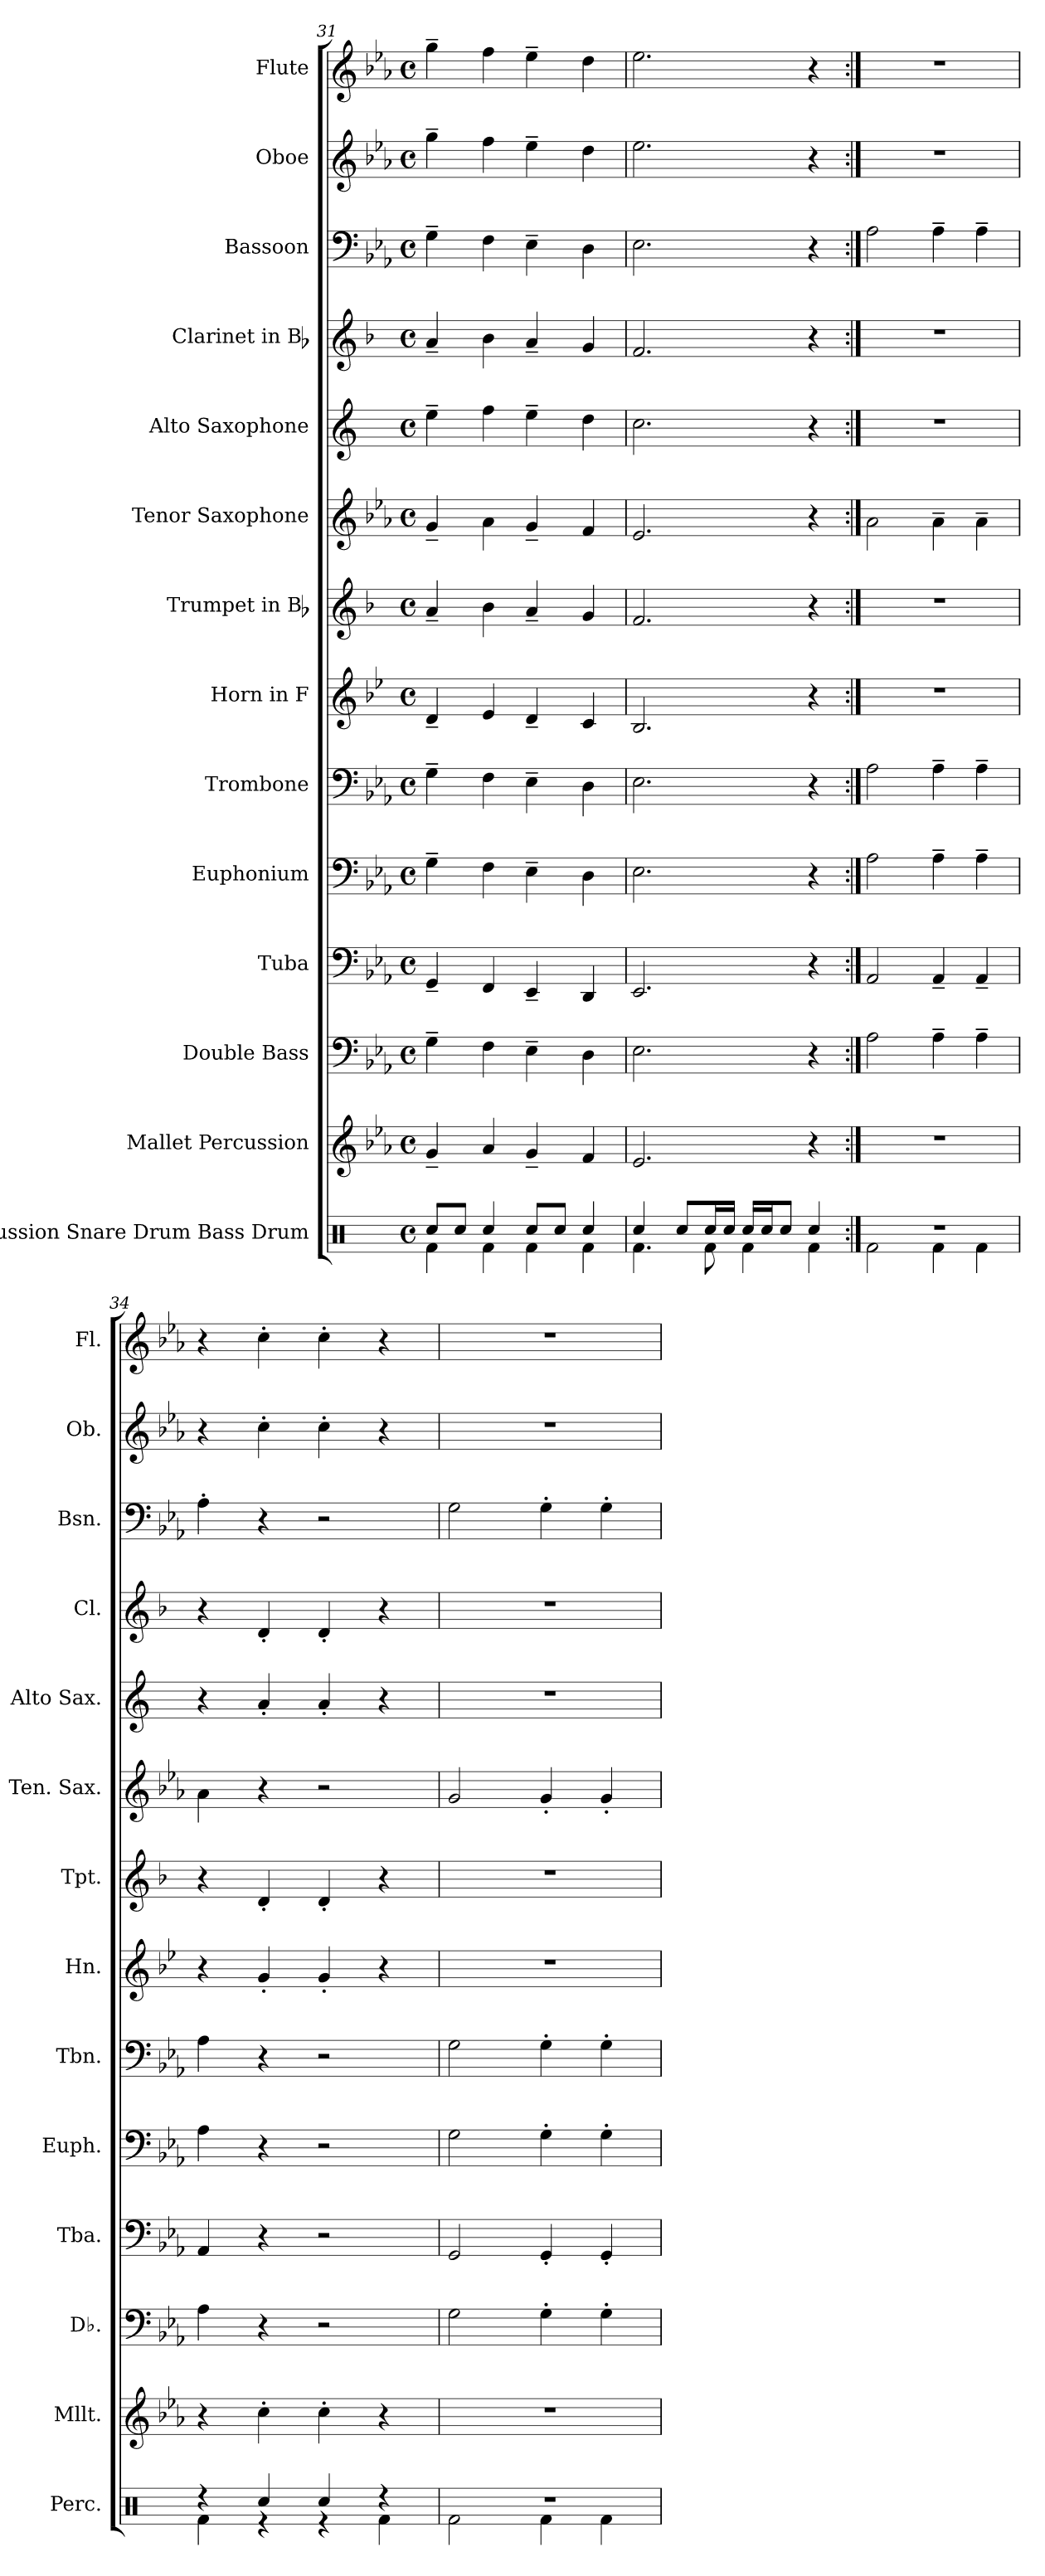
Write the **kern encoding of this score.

**kern	**kern	**kern	**kern	**kern	**kern	**kern	**kern	**kern	**kern	**kern	**kern	**kern	**kern
*part14	*part13	*part12	*part11	*part10	*part9	*part8	*part7	*part6	*part5	*part4	*part3	*part2	*part1
*staff14	*staff13	*staff12	*staff11	*staff10	*staff9	*staff8	*staff7	*staff6	*staff5	*staff4	*staff3	*staff2	*staff1
*I"Percussion Snare Drum Bass Drum	*I"Mallet Percussion	*I"Double Bass	*I"Tuba	*I"Euphonium	*I"Trombone	*I"Horn in F	*I"Trumpet in Bb	*I"Tenor Saxophone	*I"Alto Saxophone	*I"Clarinet in Bb	*I"Bassoon	*I"Oboe	*I"Flute
*I'Perc.	*I'Mllt.	*I'Db.	*I'Tba.	*I'Euph.	*I'Tbn.	*I'Hn.	*I'Tpt.	*I'Ten. Sax.	*I'Alto Sax.	*I'Cl.	*I'Bsn.	*I'Ob.	*I'Fl.
*clefX	*clefG2	*clefF4	*clefF4	*clefF4	*clefF4	*clefG2	*clefG2	*clefG2	*clefG2	*clefG2	*clefF4	*clefG2	*clefG2
*	*ITrd-14c-24	*ITrd7c12	*	*	*	*ITrd4c7	*ITrd1c2	*ITrd8c14	*ITrd5c9	*ITrd1c2	*	*	*
*k[]	*k[b-e-a-]	*k[b-e-a-]	*k[b-e-a-]	*k[b-e-a-]	*k[b-e-a-]	*k[b-e-a-]	*k[b-e-a-]	*k[b-e-a-]	*k[b-e-a-]	*k[b-e-a-]	*k[b-e-a-]	*k[b-e-a-]	*k[b-e-a-]
*C:	*E-:	*E-:	*E-:	*E-:	*E-:	*E-:	*E-:	*E-:	*E-:	*E-:	*E-:	*E-:	*E-:
*M4/4	*M4/4	*M4/4	*M4/4	*M4/4	*M4/4	*M4/4	*M4/4	*M4/4	*M4/4	*M4/4	*M4/4	*M4/4	*M4/4
*met(c)	*met(c)	*met(c)	*met(c)	*met(c)	*met(c)	*met(c)	*met(c)	*met(c)	*met(c)	*met(c)	*met(c)	*met(c)	*met(c)
=31	=31	=31	=31	=31	=31	=31	=31	=31	=31	=31	=31	=31	=31
*^	*	*	*	*	*	*	*	*	*	*	*	*	*
8Rcci/L	4Rfi\	4ggg~i/	4GG~i\	4GG~i/	4G~i\	4G~i\	4G~i/	4g~i/	4G~i/	4g~i\	4g~i/	4G~i\	4gg~i\	4gg~i\
8Rcci/J	.	.	.	.	.	.	.	.	.	.	.	.	.	.
4Rcci/	4Rfi\	4aaa-i/	4FFi\	4FFi/	4Fi\	4Fi\	4A-i/	4a-i\	4A-i\	4a-i\	4a-i\	4Fi\	4ffi\	4ffi\
8Rcci/L	4Rfi\	4ggg~i/	4EE-~i\	4EE-~i/	4E-~i\	4E-~i\	4G~i/	4g~i/	4G~i/	4g~i\	4g~i/	4E-~i\	4ee-~i\	4ee-~i\
8Rcci/J	.	.	.	.	.	.	.	.	.	.	.	.	.	.
4Rcci/	4Rfi\	4fffi/	4DDi\	4DDi/	4Di\	4Di\	4Fi/	4fi/	4Fi/	4fi\	4fi/	4Di\	4ddi\	4ddi\
=32	=32	=32	=32	=32	=32	=32	=32	=32	=32	=32	=32	=32	=32	=32
4Rcci/	4.Rfi\	2.eee-i/	2.EE-i\	2.EE-i/	2.E-i\	2.E-i\	2.E-i/	2.e-i/	2.E-i/	2.e-i\	2.e-i/	2.E-i\	2.ee-i\	2.ee-i\
8Rcci/L	.	.	.	.	.	.	.	.	.	.	.	.	.	.
16Rcci/L	8Rfi\	.	.	.	.	.	.	.	.	.	.	.	.	.
16Rcci/JJ	.	.	.	.	.	.	.	.	.	.	.	.	.	.
16Rcci/LL	4Rfi\	.	.	.	.	.	.	.	.	.	.	.	.	.
16Rcci/J	.	.	.	.	.	.	.	.	.	.	.	.	.	.
8Rcci/J	.	.	.	.	.	.	.	.	.	.	.	.	.	.
4Rcci/	4Rfi\	4r	4r	4r	4r	4r	4r	4r	4r	4r	4r	4r	4r	4r
!!LO:PB:g=z
=33:|!	=33:|!	=33:|!	=33:|!	=33:|!	=33:|!	=33:|!	=33:|!	=33:|!	=33:|!	=33:|!	=33:|!	=33:|!	=33:|!	=33:|!
1r	2Rfi\	1r	2AA-i\	2AA-i/	2A-i\	2A-i\	1r	1r	2A-i\	1r	1r	2A-i\	1r	1r
.	4Rfi\	.	4AA-~i\	4AA-~i/	4A-~i\	4A-~i\	.	.	4A-~i\	.	.	4A-~i\	.	.
.	4Rfi\	.	4AA-~i\	4AA-~i/	4A-~i\	4A-~i\	.	.	4A-~i\	.	.	4A-~i\	.	.
=34	=34	=34	=34	=34	=34	=34	=34	=34	=34	=34	=34	=34	=34	=34
4r	4Rfi\	4r	4AA-i\	4AA-i/	4A-i\	4A-i\	4r	4r	4A-i\	4r	4r	4A-'i\	4r	4r
4Rcci/	4r	4cccc'i\	4r	4r	4r	4r	4c'i/	4c'i/	4r	4c'i/	4c'i/	4r	4cc'i\	4cc'i\
4Rcci/	4r	4cccc'i\	2r	2r	2r	2r	4c'i/	4c'i/	2r	4c'i/	4c'i/	2r	4cc'i\	4cc'i\
4r	4Rfi\	4r	.	.	.	.	4r	4r	.	4r	4r	.	4r	4r
=35	=35	=35	=35	=35	=35	=35	=35	=35	=35	=35	=35	=35	=35	=35
1r	2Rfi\	1r	2GGi\	2GGi/	2Gi\	2Gi\	1r	1r	2Gi/	1r	1r	2Gi\	1r	1r
.	4Rfi\	.	4GG'i\	4GG'i/	4G'i\	4G'i\	.	.	4G'i/	.	.	4G'i\	.	.
.	4Rfi\	.	4GG'i\	4GG'i/	4G'i\	4G'i\	.	.	4G'i/	.	.	4G'i\	.	.
*v	*v	*	*	*	*	*	*	*	*	*	*	*	*	*
=	=	=	=	=	=	=	=	=	=	=	=	=	=
*-	*-	*-	*-	*-	*-	*-	*-	*-	*-	*-	*-	*-	*-
